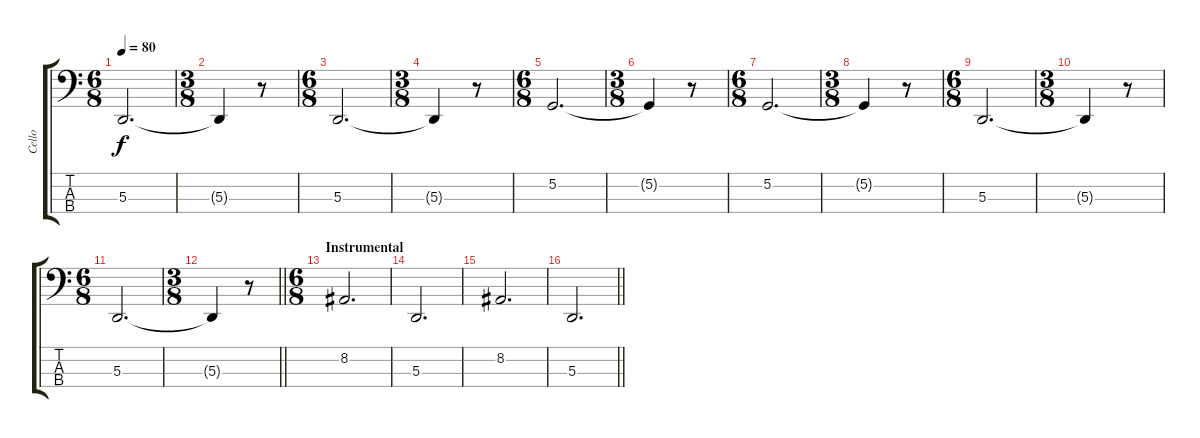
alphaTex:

\track ("Cello" "Cello") {instrument cello}
\staff {score tabs}
\tuning (G2 D2 A1 E1) {hide}
\ts (6 8)
\tempo 80
\clef f4
\ks c
5.3.2{d dy f} |
\ts (3 8)
5.3{t}.4 r.8 |
\ts (6 8)
5.3.2{d} |
\ts (3 8)
5.3{t}.4 r.8 |
\ts (6 8)
5.2.2{d} |
\ts (3 8)
5.2{t}.4 r.8 |
\ts (6 8)
5.2.2{d} |
\ts (3 8)
5.2{t}.4 r.8 |
\ts (6 8)
5.3.2{d} |
\ts (3 8)
5.3{t}.4 r.8 |
\ts (6 8)
5.3.2{d} |
\ts (3 8)
\barLineRight lightlight
5.3{t}.4 r.8 |
\ts (6 8)
\section ("" "Instrumental")
8.2.2{d} |
5.3.2{d} |
8.2.2{d} |
\barLineRight lightlight
5.3.2{d}
